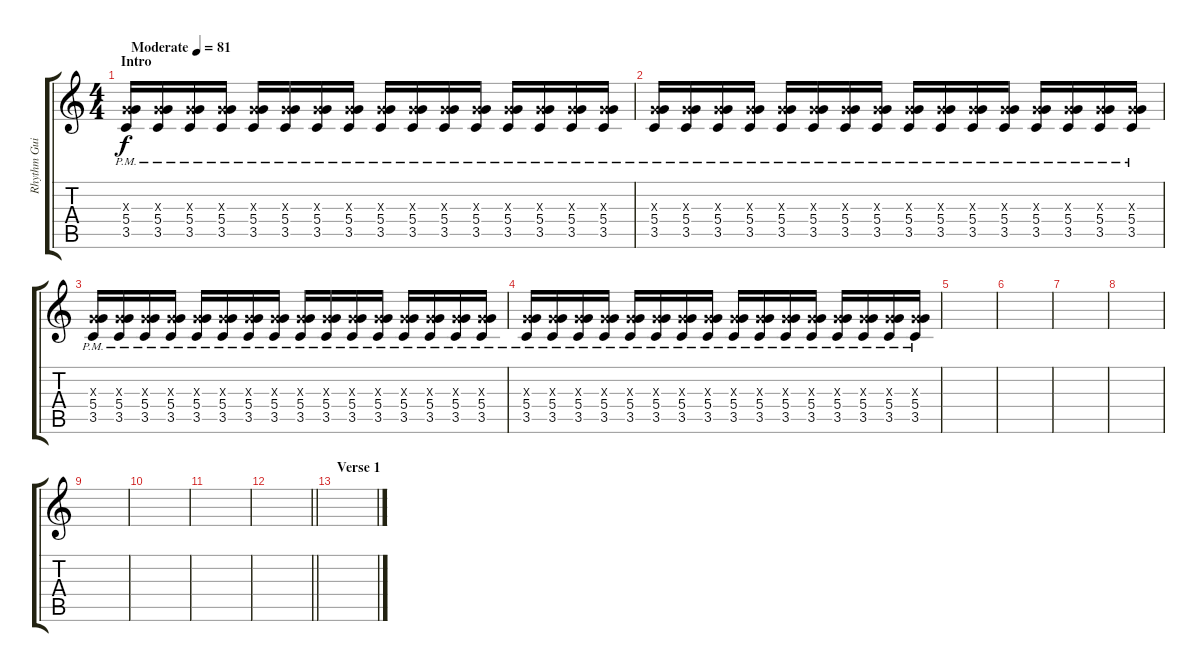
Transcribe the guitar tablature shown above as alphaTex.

\track ("Rhythm Guitar #2" "Rhythm Gui") {instrument overdrivenguitar}
\staff {score tabs}
\tuning (E4 B3 G3 D3 A2 E2) {hide}
\ts (4 4)
\section ("" "Intro")
\tempo (81 "Moderate")
\clef g2
\ks c
(0.3{x} 5.4{pm} 3.5{pm}).16{dy f instrument overdrivenguitar} (0.3{x} 5.4{pm} 3.5{pm}).16 (0.3{x} 5.4{pm} 3.5{pm}).16 (0.3{x} 5.4{pm} 3.5{pm}).16 (0.3{x} 5.4{pm} 3.5{pm}).16 (0.3{x} 5.4{pm} 3.5{pm}).16 (0.3{x} 5.4{pm} 3.5{pm}).16 (0.3{x} 5.4{pm} 3.5{pm}).16 (0.3{x} 5.4{pm} 3.5{pm}).16 (0.3{x} 5.4{pm} 3.5{pm}).16 (0.3{x} 5.4{pm} 3.5{pm}).16 (0.3{x} 5.4{pm} 3.5{pm}).16 (0.3{x} 5.4{pm} 3.5{pm}).16 (0.3{x} 5.4{pm} 3.5{pm}).16 (0.3{x} 5.4{pm} 3.5{pm}).16 (0.3{x} 5.4{pm} 3.5{pm}).16 |
(0.3{x} 5.4{pm} 3.5{pm}).16 (0.3{x} 5.4{pm} 3.5{pm}).16 (0.3{x} 5.4{pm} 3.5{pm}).16 (0.3{x} 5.4{pm} 3.5{pm}).16 (0.3{x} 5.4{pm} 3.5{pm}).16 (0.3{x} 5.4{pm} 3.5{pm}).16 (0.3{x} 5.4{pm} 3.5{pm}).16 (0.3{x} 5.4{pm} 3.5{pm}).16 (0.3{x} 5.4{pm} 3.5{pm}).16 (0.3{x} 5.4{pm} 3.5{pm}).16 (0.3{x} 5.4{pm} 3.5{pm}).16 (0.3{x} 5.4{pm} 3.5{pm}).16 (0.3{x} 5.4{pm} 3.5{pm}).16 (0.3{x} 5.4{pm} 3.5{pm}).16 (0.3{x} 5.4{pm} 3.5{pm}).16 (0.3{x} 5.4{pm} 3.5{pm}).16 |
(0.3{x} 5.4{pm} 3.5{pm}).16 (0.3{x} 5.4{pm} 3.5{pm}).16 (0.3{x} 5.4{pm} 3.5{pm}).16 (0.3{x} 5.4{pm} 3.5{pm}).16 (0.3{x} 5.4{pm} 3.5{pm}).16 (0.3{x} 5.4{pm} 3.5{pm}).16 (0.3{x} 5.4{pm} 3.5{pm}).16 (0.3{x} 5.4{pm} 3.5{pm}).16 (0.3{x} 5.4{pm} 3.5{pm}).16 (0.3{x} 5.4{pm} 3.5{pm}).16 (0.3{x} 5.4{pm} 3.5{pm}).16 (0.3{x} 5.4{pm} 3.5{pm}).16 (0.3{x} 5.4{pm} 3.5{pm}).16 (0.3{x} 5.4{pm} 3.5{pm}).16 (0.3{x} 5.4{pm} 3.5{pm}).16 (0.3{x} 5.4{pm} 3.5{pm}).16 |
(0.3{x} 5.4{pm} 3.5{pm}).16 (0.3{x} 5.4{pm} 3.5{pm}).16 (0.3{x} 5.4{pm} 3.5{pm}).16 (0.3{x} 5.4{pm} 3.5{pm}).16 (0.3{x} 5.4{pm} 3.5{pm}).16 (0.3{x} 5.4{pm} 3.5{pm}).16 (0.3{x} 5.4{pm} 3.5{pm}).16 (0.3{x} 5.4{pm} 3.5{pm}).16 (0.3{x} 5.4{pm} 3.5{pm}).16 (0.3{x} 5.4{pm} 3.5{pm}).16 (0.3{x} 5.4{pm} 3.5{pm}).16 (0.3{x} 5.4{pm} 3.5{pm}).16 (0.3{x} 5.4{pm} 3.5{pm}).16 (0.3{x} 5.4{pm} 3.5{pm}).16 (0.3{x} 5.4{pm} 3.5{pm}).16 (0.3{x} 5.4{pm} 3.5{pm}).16 |
|
|
|
|
|
|
|
\barLineRight lightlight
|
\section ("" "Verse 1")
